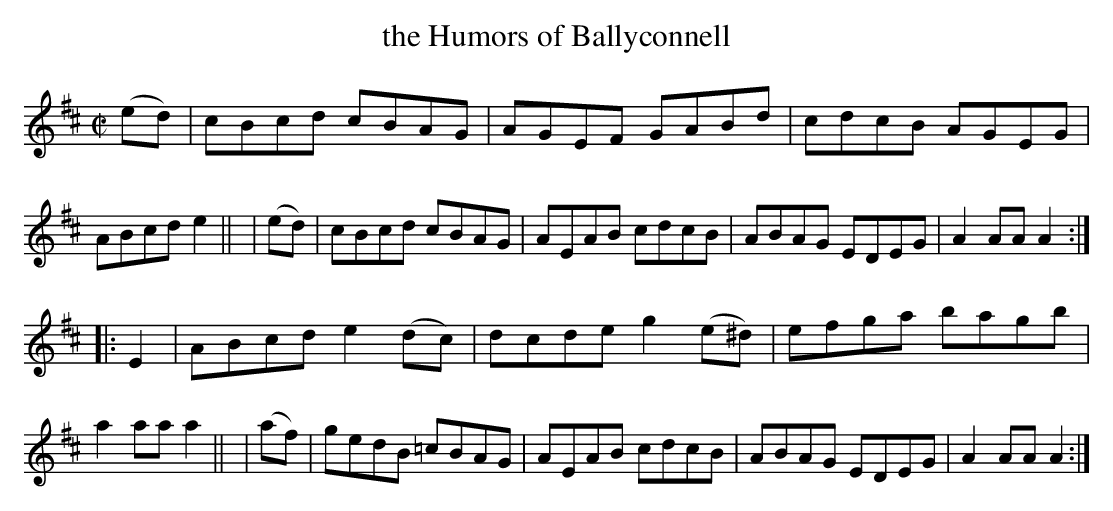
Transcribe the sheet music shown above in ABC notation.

X:1
T: the Humors of Ballyconnell
M: C|
L: 1/8
K: Amix
  (ed) | cBcd cBAG   | AGEF GABd    | cdcB AGEG | ABcd e2 ||\
| (ed) | cBcd cBAG   | AEAB cdcB    | ABAG EDEG | A2AA A2 :|
|: E2  | ABcd e2(dc) | dcde g2(e^d) | efga bagb | a2aa a2 ||\
| (af) | gedB =cBAG  | AEAB cdcB    | ABAG EDEG | A2AA A2 :|
